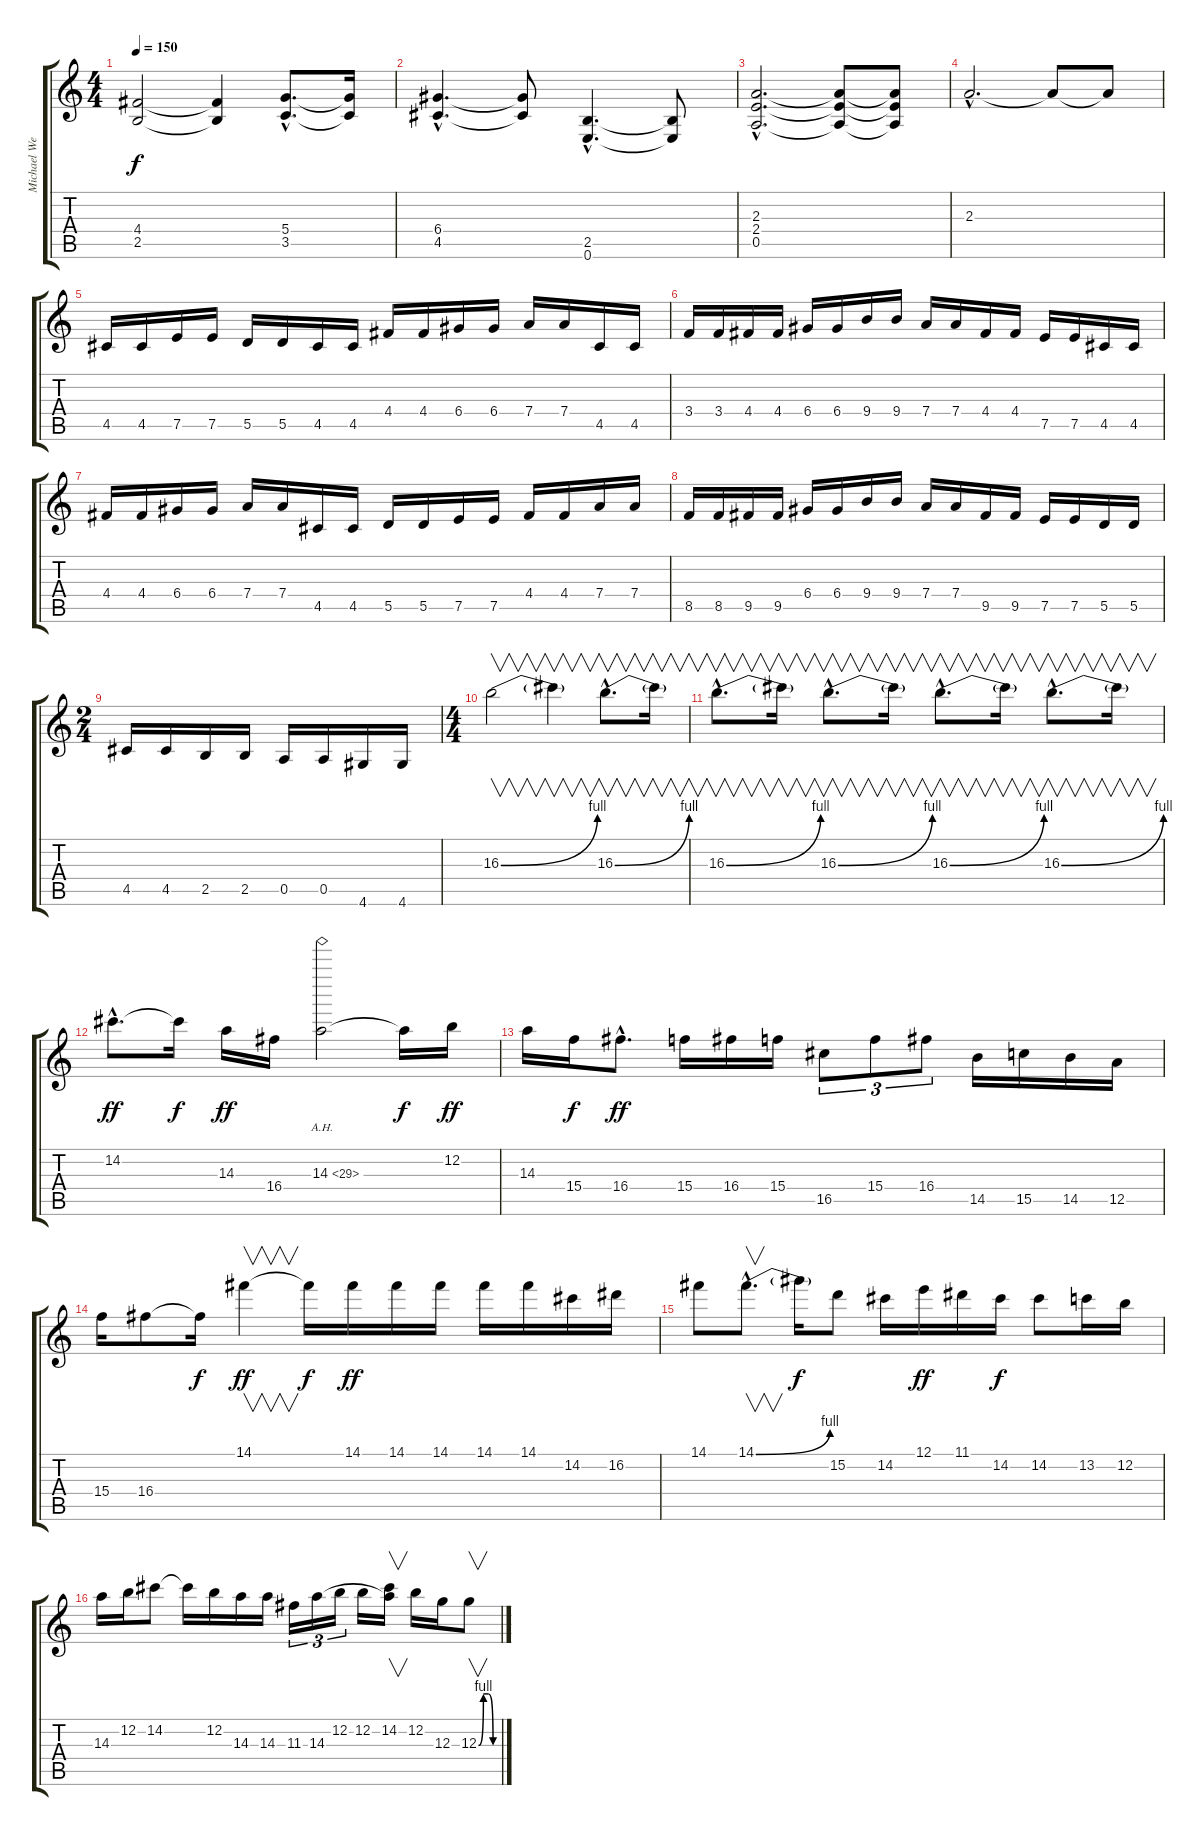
\track ("Michael Weikath" "Michael We") {instrument distortionguitar}
\staff {score tabs}
\tuning (E4 B3 G3 D3 A2 E2) {hide}
\ts (4 4)
\tempo 150
\clef g2
\ks c
(4.4 2.5).2{dy f} (4.4{t} 2.5{t}).4 (5.4{hac} 3.5{hac}).8{d} (5.4{t} 3.5{t}).16 |
(6.4{hac} 4.5{hac}).4{d} (6.4{t} 4.5{t}).8 (2.5{hac} 0.6{hac}).4{d} (2.5{t} 0.6{t}).8 |
(2.3{hac} 2.4{hac} 0.5{hac}).2{d} (2.3{t} 2.4{t} 0.5{t}).8 (2.3{t} 2.4{t} 0.5{t}).8 |
2.3{hac}.2{d instrument guitarharmonics} 2.3{t}.8 2.3{t}.8 |
4.5.16{instrument electricguitarmuted} 4.5.16 7.5.16 7.5.16 5.5.16 5.5.16 4.5.16 4.5.16 4.4.16 4.4.16 6.4.16 6.4.16 7.4.16 7.4.16 4.5.16 4.5.16 |
3.4.16 3.4.16 4.4.16 4.4.16 6.4.16 6.4.16 9.4.16 9.4.16 7.4.16 7.4.16 4.4.16 4.4.16 7.5.16 7.5.16 4.5.16 4.5.16 |
4.4.16 4.4.16 6.4.16 6.4.16 7.4.16 7.4.16 4.5.16 4.5.16 5.5.16 5.5.16 7.5.16 7.5.16 4.4.16 4.4.16 7.4.16 7.4.16 |
8.5.16 8.5.16 9.5.16 9.5.16 6.4.16 6.4.16 9.4.16 9.4.16 7.4.16 7.4.16 9.5.16 9.5.16 7.5.16 7.5.16 5.5.16 5.5.16 |
\ts (2 4)
4.5.16 4.5.16 2.5.16 2.5.16 0.5.16 0.5.16 4.6.16 4.6.16 |
\ts (4 4)
16.3{be (bend 0 0 60 4)}.2{v instrument distortionguitar} 16.3{t}.4{v} 16.3{be (bend 0 0 60 4) hac}.8{v d} 16.3{t}.16{v} |
16.3{be (bend 0 0 60 4) hac}.8{v d} 16.3{t}.16{v} 16.3{be (bend 0 0 60 4) hac}.8{v d} 16.3{t}.16{v} 16.3{be (bend 0 0 60 4) hac}.8{v d} 16.3{t}.16{v} 16.3{be (bend 0 0 60 4) hac}.8{v d} 16.3{t}.16{v} |
14.2{hac}.8{d dy ff} 14.2{t}.16{dy f} 14.3.16{dy ff} 16.4.16 14.3{ah 15}.2 14.3{t}.16{dy f} 12.2.16{dy ff} |
14.3.16 15.4.16{dy f} 16.4{hac}.8{d dy ff} 15.4.16 16.4.16 15.4.16 16.5.8{tu (3 2)} 15.4.8{tu (3 2)} 16.4.8{tu (3 2)} 14.5.16 15.5.16 14.5.16 12.5.16 |
15.4.16 16.4.8 16.4{t}.16{dy f} 14.1.4{v dy ff} 14.1{t}.16{dy f} 14.1.16{dy ff} 14.1.16 14.1.16 14.1.16 14.1.16 14.2.16 16.2.16 |
14.1.8 14.1{be (bend 0 0 60 4) hac}.8{v d} 14.1{t}.16{dy f} 15.2.8 14.2.16 12.1.16{dy ff} 11.1.16 14.2.16{dy f} 14.2.8 13.2.16 12.2.16 |
14.3.16 12.2.16 14.2.8 14.2{t}.16 12.2.16 14.3.16 14.3.16 11.3.16{tu (3 2)} 14.3.16{tu (3 2)} 12.2.16{tu (3 2)} 12.2.16 (14.2 14.3{t}).16{v} 12.2.16 12.3.16 12.3{be (custom 0 0 15 4 30 4 45 0 60 0)}.8{v}
